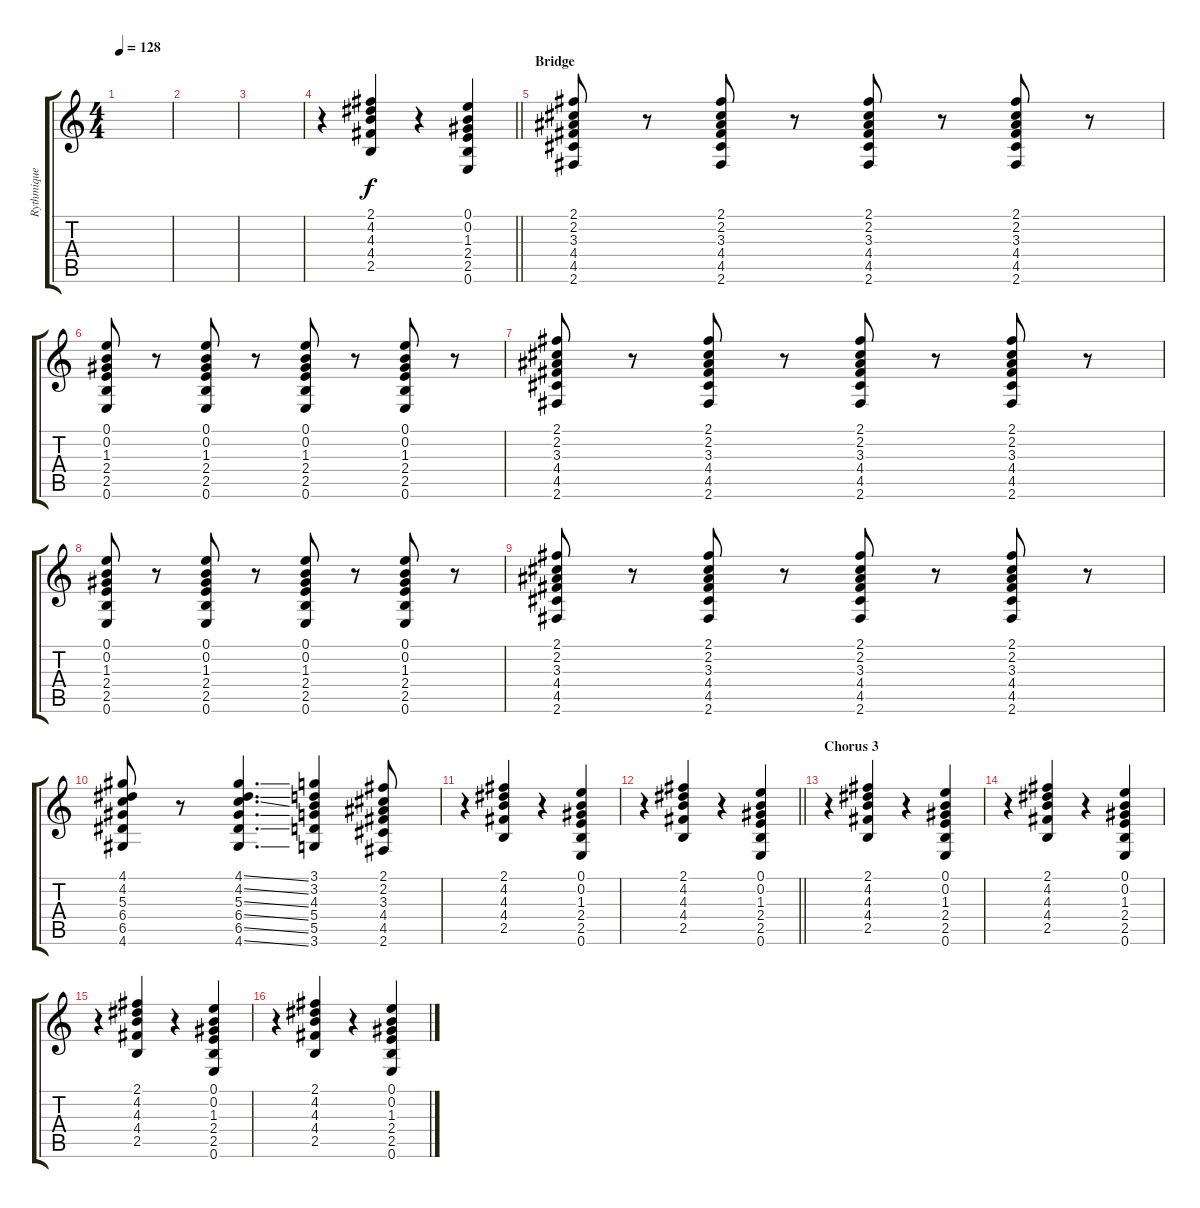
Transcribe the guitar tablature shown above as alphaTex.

\track ("Rythmique 2" "Rythmique ") {instrument electricguitarclean}
\staff {score tabs}
\tuning (E4 B3 G3 D3 A2 E2) {hide}
\ts (4 4)
\tempo 128
\clef g2
\ks c
|
|
|
\barLineRight lightlight
r.4 (2.1 4.2 4.3 4.4 2.5).4 r.4 (0.1 0.2 1.3 2.4 2.5 0.6).4 |
\section ("" "Bridge")
(2.1 2.2 3.3 4.4 4.5 2.6).8 r.8 (2.1 2.2 3.3 4.4 4.5 2.6).8 r.8 (2.1 2.2 3.3 4.4 4.5 2.6).8 r.8 (2.1 2.2 3.3 4.4 4.5 2.6).8 r.8 |
(0.1 0.2 1.3 2.4 2.5 0.6).8 r.8 (0.1 0.2 1.3 2.4 2.5 0.6).8 r.8 (0.1 0.2 1.3 2.4 2.5 0.6).8 r.8 (0.1 0.2 1.3 2.4 2.5 0.6).8 r.8 |
(2.1 2.2 3.3 4.4 4.5 2.6).8 r.8 (2.1 2.2 3.3 4.4 4.5 2.6).8 r.8 (2.1 2.2 3.3 4.4 4.5 2.6).8 r.8 (2.1 2.2 3.3 4.4 4.5 2.6).8 r.8 |
(0.1 0.2 1.3 2.4 2.5 0.6).8 r.8 (0.1 0.2 1.3 2.4 2.5 0.6).8 r.8 (0.1 0.2 1.3 2.4 2.5 0.6).8 r.8 (0.1 0.2 1.3 2.4 2.5 0.6).8 r.8 |
(2.1 2.2 3.3 4.4 4.5 2.6).8 r.8 (2.1 2.2 3.3 4.4 4.5 2.6).8 r.8 (2.1 2.2 3.3 4.4 4.5 2.6).8 r.8 (2.1 2.2 3.3 4.4 4.5 2.6).8 r.8 |
(4.1 4.2 5.3 6.4 6.5 4.6).8 r.8 (4.1{ss} 4.2{ss} 5.3{ss} 6.4{ss} 6.5{ss} 4.6{ss}).4{d} (3.1 3.2 4.3 5.4 5.5 3.6).4 (2.1 2.2 3.3 4.4 4.5 2.6).8 |
r.4 (2.1 4.2 4.3 4.4 2.5).4 r.4 (0.1 0.2 1.3 2.4 2.5 0.6).4 |
\barLineRight lightlight
r.4 (2.1 4.2 4.3 4.4 2.5).4 r.4 (0.1 0.2 1.3 2.4 2.5 0.6).4 |
\section ("" "Chorus 3")
r.4 (2.1 4.2 4.3 4.4 2.5).4 r.4 (0.1 0.2 1.3 2.4 2.5 0.6).4 |
r.4 (2.1 4.2 4.3 4.4 2.5).4 r.4 (0.1 0.2 1.3 2.4 2.5 0.6).4 |
r.4 (2.1 4.2 4.3 4.4 2.5).4 r.4 (0.1 0.2 1.3 2.4 2.5 0.6).4 |
r.4 (2.1 4.2 4.3 4.4 2.5).4 r.4 (0.1 0.2 1.3 2.4 2.5 0.6).4
